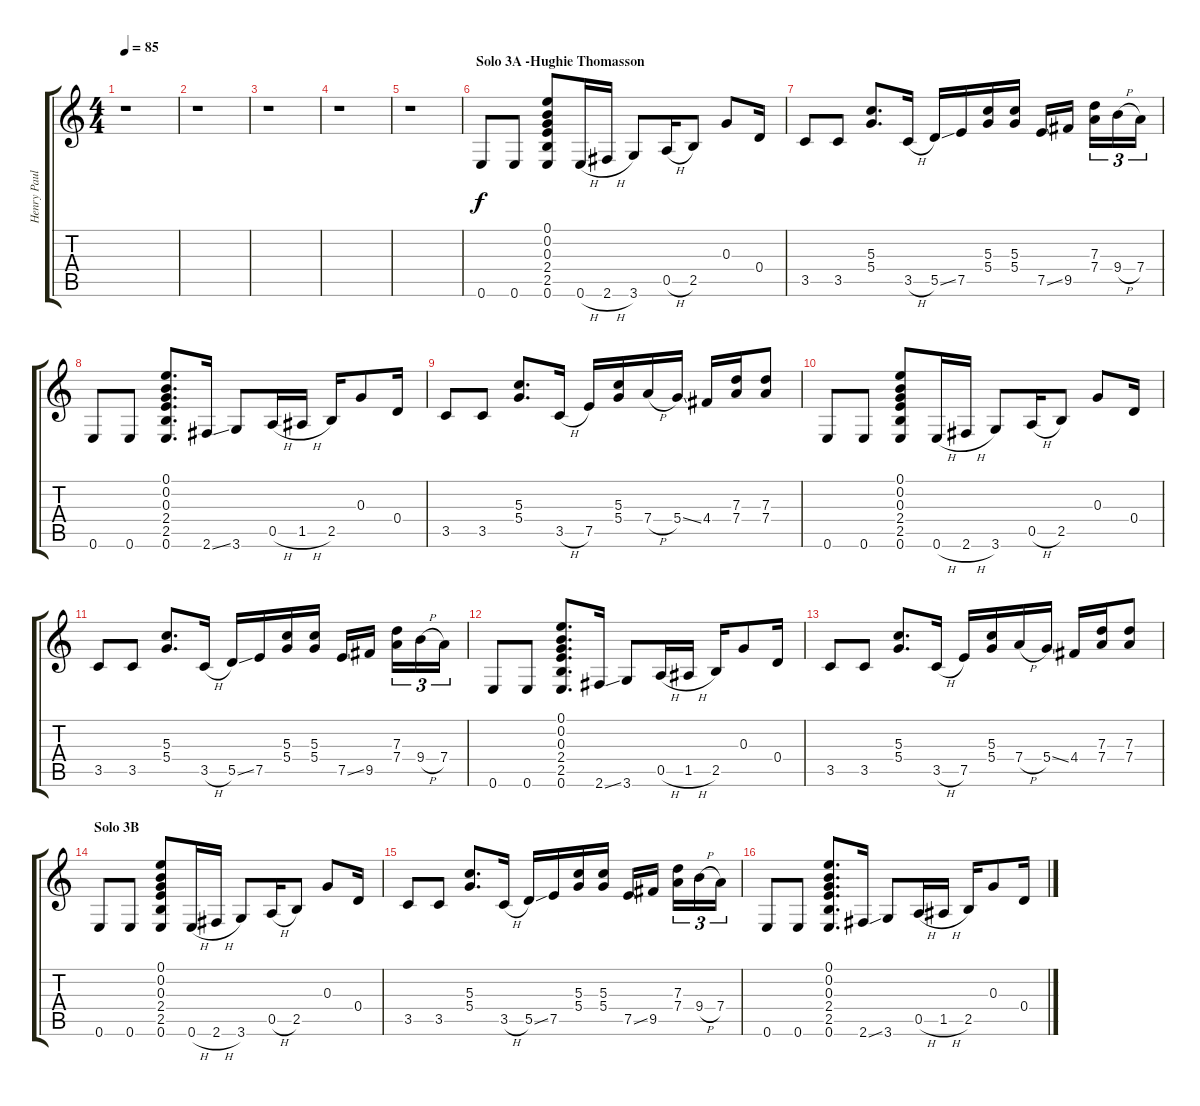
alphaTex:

\track ("Henry Paul Acoustic Rhythm" "Henry Paul") {instrument acousticguitarsteel}
\staff {score tabs}
\tuning (E4 B3 G3 D3 A2 E2) {hide}
\ts (4 4)
\tempo 85
\clef g2
\ks c
r.1{dy f} |
r.1 |
r.1 |
r.1 |
r.1 |
\section ("" "Solo 3A -Hughie Thomasson")
0.6.8 0.6.8 (0.1 0.2 0.3 2.4 2.5 0.6).8 0.6{h}.16 2.6{h}.16 3.6.8 0.5{h}.16 2.5.8 0.3.8 0.4.16 |
3.5.8 3.5.8 (5.3 5.4).8{d} 3.5{h}.16 5.5{ss}.16 7.5.16 (5.3 5.4).16 (5.3 5.4).16 7.5{ss}.16 9.5.16 (7.3 7.4).16{tu (3 2)} 9.4{h}.16{tu (3 2)} 7.4.16{tu (3 2)} |
0.6.8 0.6.8 (0.1 0.2 0.3 2.4 2.5 0.6).8{d} 2.6{ss}.16 3.6.8 0.5{h}.16 1.5{h}.16 2.5.16 0.3.8 0.4.16 |
3.5.8 3.5.8 (5.3 5.4).8{d} 3.5{h}.16 7.5.16 (5.3 5.4).16 7.4{h}.16 5.4{ss}.16 4.4.16 (7.3 7.4).16 (7.3 7.4).8 |
0.6.8 0.6.8 (0.1 0.2 0.3 2.4 2.5 0.6).8 0.6{h}.16 2.6{h}.16 3.6.8 0.5{h}.16 2.5.8 0.3.8 0.4.16 |
3.5.8 3.5.8 (5.3 5.4).8{d} 3.5{h}.16 5.5{ss}.16 7.5.16 (5.3 5.4).16 (5.3 5.4).16 7.5{ss}.16 9.5.16 (7.3 7.4).16{tu (3 2)} 9.4{h}.16{tu (3 2)} 7.4.16{tu (3 2)} |
0.6.8 0.6.8 (0.1 0.2 0.3 2.4 2.5 0.6).8{d} 2.6{ss}.16 3.6.8 0.5{h}.16 1.5{h}.16 2.5.16 0.3.8 0.4.16 |
3.5.8 3.5.8 (5.3 5.4).8{d} 3.5{h}.16 7.5.16 (5.3 5.4).16 7.4{h}.16 5.4{ss}.16 4.4.16 (7.3 7.4).16 (7.3 7.4).8 |
\section ("" "Solo 3B")
0.6.8 0.6.8 (0.1 0.2 0.3 2.4 2.5 0.6).8 0.6{h}.16 2.6{h}.16 3.6.8 0.5{h}.16 2.5.8 0.3.8 0.4.16 |
3.5.8 3.5.8 (5.3 5.4).8{d} 3.5{h}.16 5.5{ss}.16 7.5.16 (5.3 5.4).16 (5.3 5.4).16 7.5{ss}.16 9.5.16 (7.3 7.4).16{tu (3 2)} 9.4{h}.16{tu (3 2)} 7.4.16{tu (3 2)} |
0.6.8 0.6.8 (0.1 0.2 0.3 2.4 2.5 0.6).8{d} 2.6{ss}.16 3.6.8 0.5{h}.16 1.5{h}.16 2.5.16 0.3.8 0.4.16
